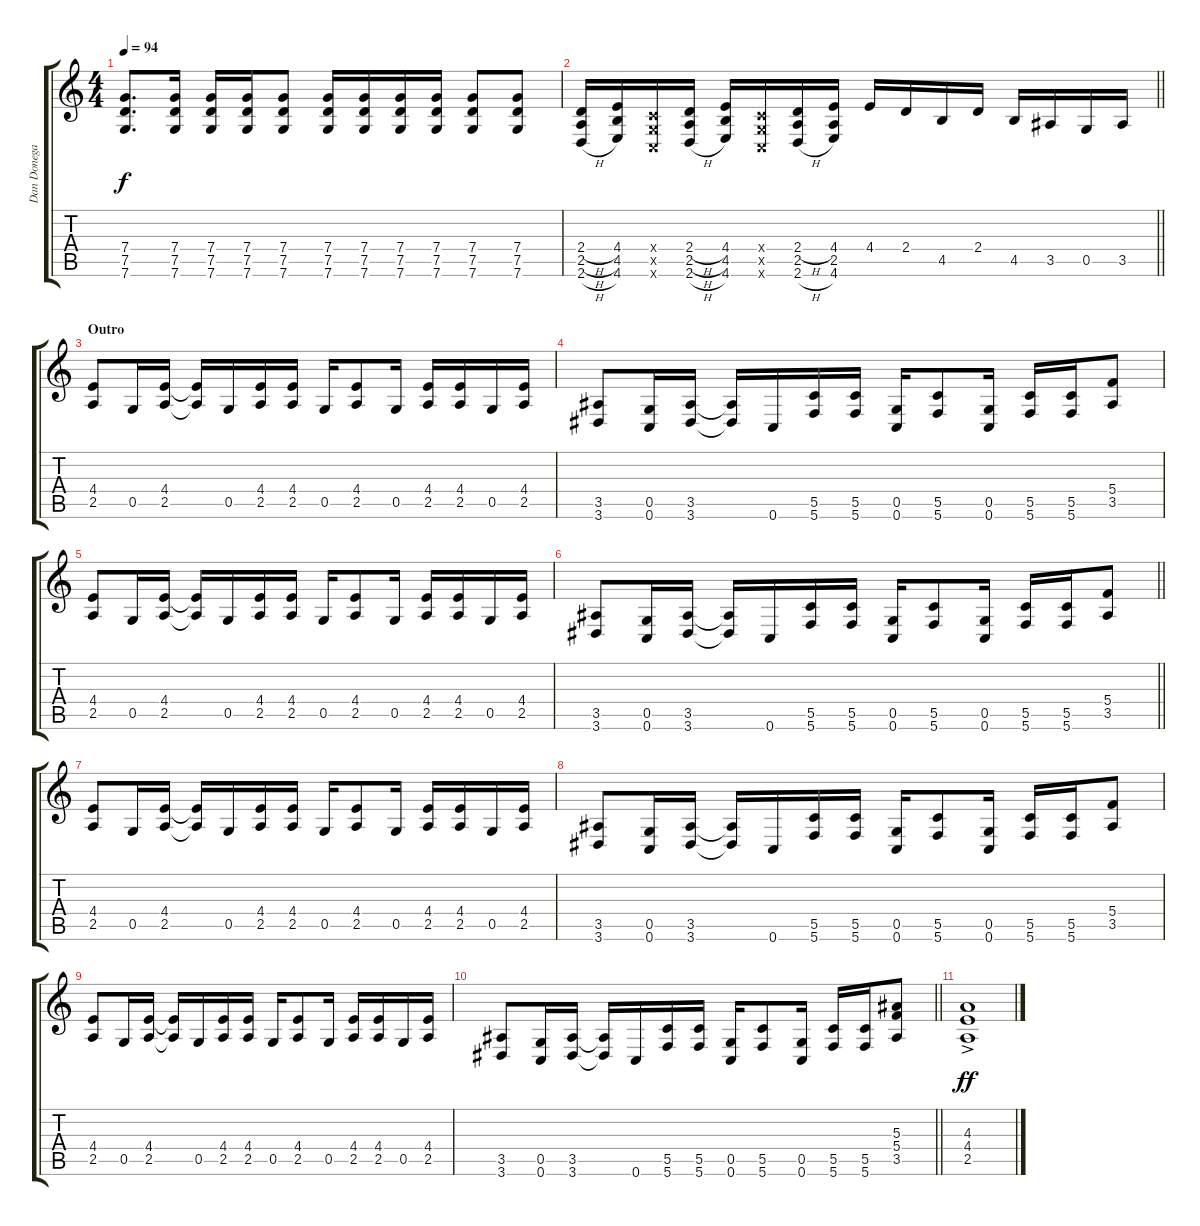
\track ("Dan Donegan 3" "Dan Donega") {instrument distortionguitar}
\staff {score tabs}
\tuning (D4 A3 F3 C3 G2 C2) {hide}
\ts (4 4)
\tempo 94
\clef g2
\ks c
(7.4 7.5 7.6).8{d dy f} (7.4 7.5 7.6).16 (7.4 7.5 7.6).16 (7.4 7.5 7.6).16 (7.4 7.5 7.6).8 (7.4 7.5 7.6).16 (7.4 7.5 7.6).16 (7.4 7.5 7.6).16 (7.4 7.5 7.6).16 (7.4 7.5 7.6).8 (7.4 7.5 7.6).8 |
\barLineRight lightlight
(2.4{h} 2.5{h} 2.6{h}).16 (4.4 4.5 4.6).16 (0.4{x} 0.5{x} 0.6{x}).16 (2.4{h} 2.5{h} 2.6{h}).16 (4.4 4.5 4.6).16 (0.4{x} 0.5{x} 0.6{x}).16 (2.4{h} 2.5 2.6{h}).16 (4.4 2.5 4.6).16 4.4.16 2.4.16 4.5.16 2.4.16 4.5.16 3.5.16 0.5.16 3.5.16 |
\section ("" "Outro")
(4.4 2.5).8 0.5.16 (4.4 2.5).16 (4.4{t} 2.5{t}).16 0.5.16 (4.4 2.5).16 (4.4 2.5).16 0.5.16 (4.4 2.5).8 0.5.16 (4.4 2.5).16 (4.4 2.5).16 0.5.16 (4.4 2.5).16 |
(3.5 3.6).8 (0.5 0.6).16 (3.5 3.6).16 (3.5{t} 3.6{t}).16 0.6.16 (5.5 5.6).16 (5.5 5.6).16 (0.5 0.6).16 (5.5 5.6).8 (0.5 0.6).16 (5.5 5.6).16 (5.5 5.6).16 (5.4 3.5).8 |
(4.4 2.5).8 0.5.16 (4.4 2.5).16 (4.4{t} 2.5{t}).16 0.5.16 (4.4 2.5).16 (4.4 2.5).16 0.5.16 (4.4 2.5).8 0.5.16 (4.4 2.5).16 (4.4 2.5).16 0.5.16 (4.4 2.5).16 |
\barLineRight lightlight
(3.5 3.6).8 (0.5 0.6).16 (3.5 3.6).16 (3.5{t} 3.6{t}).16 0.6.16 (5.5 5.6).16 (5.5 5.6).16 (0.5 0.6).16 (5.5 5.6).8 (0.5 0.6).16 (5.5 5.6).16 (5.5 5.6).16 (5.4 3.5).8 |
(4.4 2.5).8 0.5.16 (4.4 2.5).16 (4.4{t} 2.5{t}).16 0.5.16 (4.4 2.5).16 (4.4 2.5).16 0.5.16 (4.4 2.5).8 0.5.16 (4.4 2.5).16 (4.4 2.5).16 0.5.16 (4.4 2.5).16 |
(3.5 3.6).8 (0.5 0.6).16 (3.5 3.6).16 (3.5{t} 3.6{t}).16 0.6.16 (5.5 5.6).16 (5.5 5.6).16 (0.5 0.6).16 (5.5 5.6).8 (0.5 0.6).16 (5.5 5.6).16 (5.5 5.6).16 (5.4 3.5).8 |
(4.4 2.5).8 0.5.16 (4.4 2.5).16 (4.4{t} 2.5{t}).16 0.5.16 (4.4 2.5).16 (4.4 2.5).16 0.5.16 (4.4 2.5).8 0.5.16 (4.4 2.5).16 (4.4 2.5).16 0.5.16 (4.4 2.5).16 |
\barLineRight lightlight
(3.5 3.6).8 (0.5 0.6).16 (3.5 3.6).16 (3.5{t} 3.6{t}).16 0.6.16 (5.5 5.6).16 (5.5 5.6).16 (0.5 0.6).16 (5.5 5.6).8 (0.5 0.6).16 (5.5 5.6).16 (5.5 5.6).16 (5.3 5.4 3.5).8 |
(4.3{ac} 4.4{ac} 2.5{ac}).1{dy ff}
